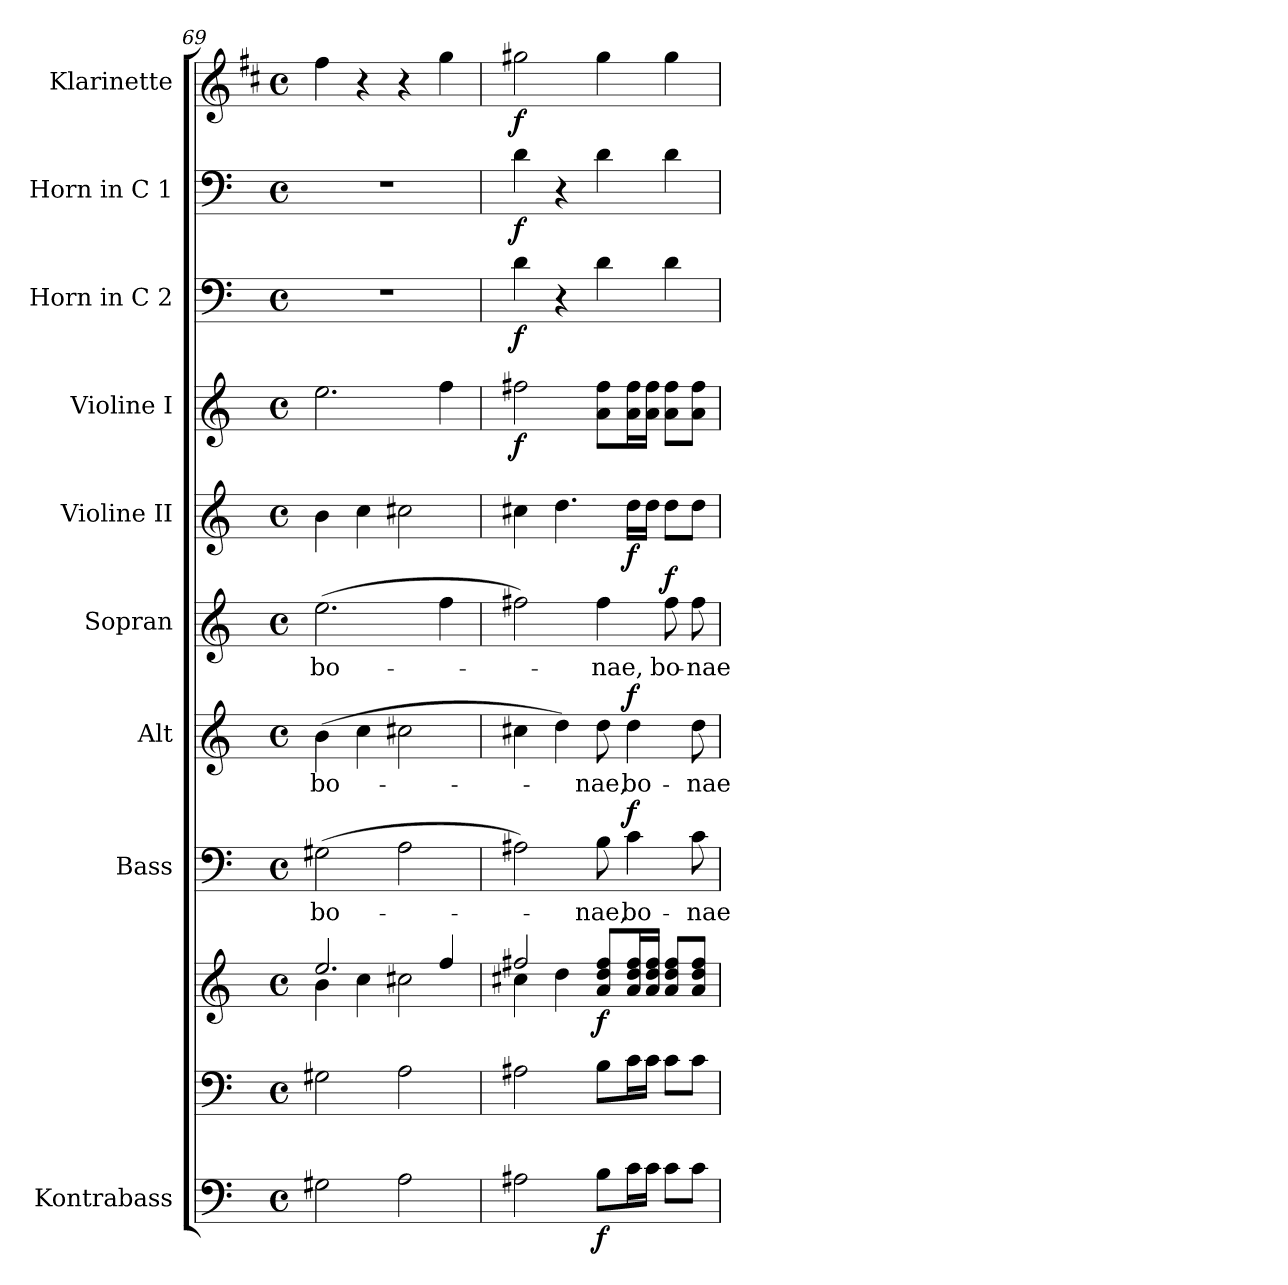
**kern	**dynam	**kern	**kern	**dynam	**kern	**text	**dynam	**kern	**text	**dynam	**kern	**text	**dynam	**kern	**dynam	**kern	**dynam	**kern	**dynam	**kern	**dynam	**kern	**dynam
*part10	*part10	*part9	*part9	*part9	*part8	*part8	*part8	*part7	*part7	*part7	*part6	*part6	*part6	*part5	*part5	*part4	*part4	*part3	*part3	*part2	*part2	*part1	*part1
*staff11	*staff11	*staff10	*staff9	*staff9/10	*staff8	*staff8	*staff8	*staff7	*staff7	*staff7	*staff6	*staff6	*staff6	*staff5	*staff5	*staff4	*staff4	*staff3	*staff3	*staff2	*staff2	*staff1	*staff1
*I"Kontrabass	*	*	*	*	*I"Bass	*	*	*I"Alt	*	*	*I"Sopran	*	*	*I"Violine II	*	*I"Violine I	*	*I"Horn in C 2	*	*I"Horn in C 1	*	*I"Klarinette	*
*I'Kb.	*	*	*	*	*I'B.	*	*	*I'A.	*	*	*I'S.	*	*	*I'Vl. II	*	*I'Vl. I	*	*I'Horn 2	*	*I'Horn 1	*	*I'Kl.	*
*clefF4	*	*clefF4	*clefG2	*	*clefF4	*	*	*clefG2	*	*	*clefG2	*	*	*clefG2	*	*clefG2	*	*clefF4	*	*clefF4	*	*clefG2	*
*ITrd7c12	*	*	*	*	*	*	*	*	*	*	*	*	*	*	*	*	*	*	*	*	*	*ITrd1c2	*
*k[]	*	*k[]	*k[]	*	*k[]	*	*	*k[]	*	*	*k[]	*	*	*k[]	*	*k[]	*	*k[]	*	*k[]	*	*k[]	*
*C:	*	*C:	*C:	*	*C:	*	*	*C:	*	*	*C:	*	*	*C:	*	*C:	*	*C:	*	*C:	*	*C:	*
*M4/4	*	*M4/4	*M4/4	*	*M4/4	*	*	*M4/4	*	*	*M4/4	*	*	*M4/4	*	*M4/4	*	*M4/4	*	*M4/4	*	*M4/4	*
*met(c)	*	*met(c)	*met(c)	*	*met(c)	*	*	*met(c)	*	*	*met(c)	*	*	*met(c)	*	*met(c)	*	*met(c)	*	*met(c)	*	*met(c)	*
=69	=69	=69	=69	=69	=69	=69	=69	=69	=69	=69	=69	=69	=69	=69	=69	=69	=69	=69	=69	=69	=69	=69	=69
*	*	*	*^	*	*	*	*	*	*	*	*	*	*	*	*	*	*	*	*	*	*	*	*
!	!	!	!	!	!	!	!LO:LY:b	!	!	!LO:LY:b	!	!	!LO:LY:b	!	!	!	!	!	!	!	!	!	!	!
2GG#X\	.	2G#X\	2.ee/	4b\	.	(>2G#X\	bo-	.	(>4b\	bo-	.	(>2.ee\	bo-	.	4b\	.	2.ee\	.	1r	.	1r	.	4ee\	.
.	.	.	.	4cc\	.	.	.	.	4cc\	.	.	.	.	.	4cc\	.	.	.	.	.	.	.	4r	.
2AA\	.	2A\	.	2cc#X\	.	2A\	.	.	2cc#X\	.	.	.	.	.	2cc#X\	.	.	.	.	.	.	.	4r	.
.	.	.	4ff/	.	.	.	.	.	.	.	.	4ff\	.	.	.	.	4ff\	.	.	.	.	.	4ff\	.
!!LO:PB:g=z
=70	=70	=70	=70	=70	=70	=70	=70	=70	=70	=70	=70	=70	=70	=70	=70	=70	=70	=70	=70	=70	=70	=70	=70	=70
!	!	!	!	!	!	!	!	!	!	!	!	!	!	!	!	!	!	!LO:DY:b	!	!LO:DY:b	!	!LO:DY:b	!	!LO:DY:b
2AA#X\	.	2A#X\	2ff#X/	4cc#X\	.	2A#X\)	.	.	4cc#X\	.	.	2ff#X\)	.	.	4cc#X\	.	2ff#X\	f	4d\	f	4d\	f	2ff#X\	f
.	.	.	.	4dd\	.	.	.	.	4dd\)	.	.	.	.	.	4.dd\	.	.	.	4r	.	4r	.	.	.
!	!LO:DY:b	!	!	!	!LO:DY:b	!	!LO:LY:b	!	!	!LO:LY:b	!	!	!LO:LY:b	!	!	!	!	!	!	!	!	!	!	!
8BB\L	f	8B\L	8a/ 8dd/ 8ff#/L	2ryy	f	8B\	-nae,	.	8dd\	-nae,	.	4ff#\	-nae,	.	.	.	8a\ 8ff#\L	.	4d\	.	4d\	.	4ff#\	.
!	!	!	!	!	!	!	!LO:LY:b	!LO:DY:a	!	!LO:LY:b	!LO:DY:a	!	!	!	!	!LO:DY:b	!	!	!	!	!	!	!	!
16C\L	.	16c\L	16a/ 16dd/ 16ff#/L	.	.	4c\	bo-	f	4dd\	bo-	f	.	.	.	16dd\LL	f	16a\ 16ff#\L	.	.	.	.	.	.	.
16C\JJ	.	16c\JJ	16a/ 16dd/ 16ff#/JJ	.	.	.	.	.	.	.	.	.	.	.	16dd\JJ	.	16a\ 16ff#\JJ	.	.	.	.	.	.	.
!	!	!	!	!	!	!	!	!	!	!	!	!	!LO:LY:b	!LO:DY:a	!	!	!	!	!	!	!	!	!	!
8C\L	.	8c\L	8a/ 8dd/ 8ff#/L	.	.	.	.	.	.	.	.	8ff#\	bo-	f	8dd\L	.	8a\ 8ff#\L	.	4d\	.	4d\	.	4ff#\	.
!	!	!	!	!	!	!	!LO:LY:b	!	!	!LO:LY:b	!	!	!LO:LY:b	!	!	!	!	!	!	!	!	!	!	!
8C\J	.	8c\J	8a/ 8dd/ 8ff#/J	.	.	8c\	-nae	.	8dd\	-nae	.	8ff#\	-nae	.	8dd\J	.	8a\ 8ff#\J	.	.	.	.	.	.	.
*	*	*	*v	*v	*	*	*	*	*	*	*	*	*	*	*	*	*	*	*	*	*	*	*	*
=	=	=	=	=	=	=	=	=	=	=	=	=	=	=	=	=	=	=	=	=	=	=	=
*-	*-	*-	*-	*-	*-	*-	*-	*-	*-	*-	*-	*-	*-	*-	*-	*-	*-	*-	*-	*-	*-	*-	*-
